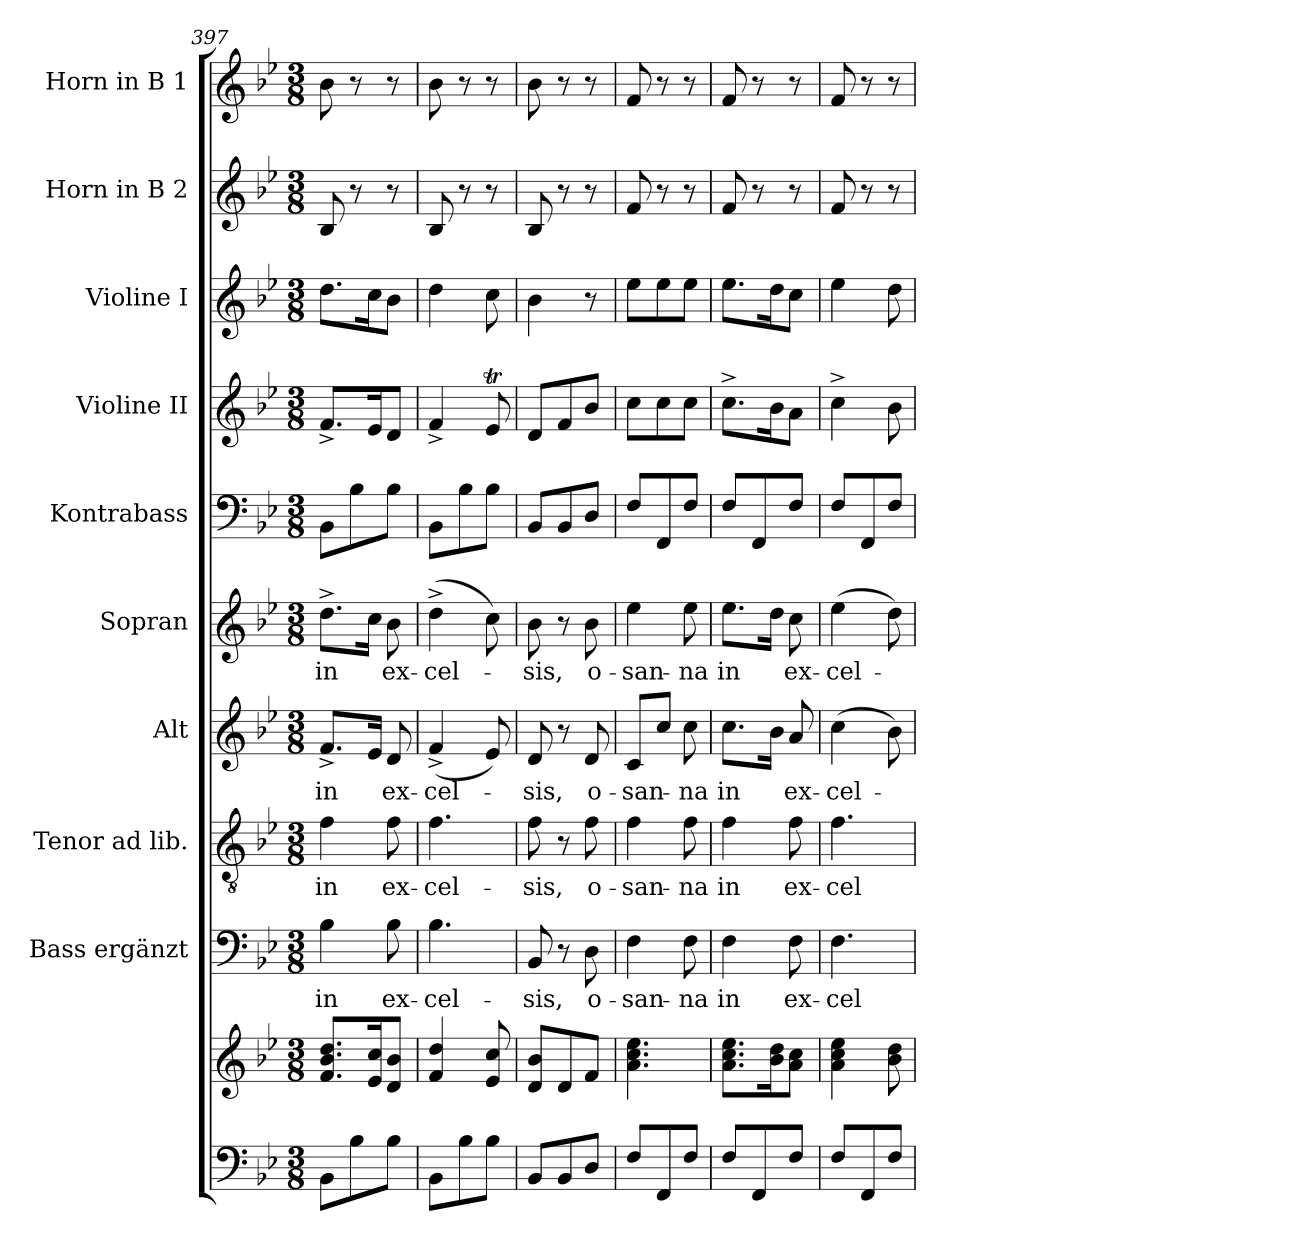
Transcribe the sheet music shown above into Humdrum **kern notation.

**kern	**kern	**kern	**text	**kern	**text	**kern	**text	**kern	**text	**kern	**kern	**kern	**kern	**kern
*part10	*part10	*part9	*part9	*part8	*part8	*part7	*part7	*part6	*part6	*part5	*part4	*part3	*part2	*part1
*staff11	*staff10	*staff9	*staff9	*staff8	*staff8	*staff7	*staff7	*staff6	*staff6	*staff5	*staff4	*staff3	*staff2	*staff1
*	*	*I"Bass ergänzt	*	*I"Tenor ad lib.	*	*I"Alt	*	*I"Sopran	*	*I"Kontrabass	*I"Violine II	*I"Violine I	*I"Horn in B 2	*I"Horn in B 1
*	*	*I'B.	*	*I'T.	*	*I'A.	*	*I'S.	*	*I'Kb.	*I'Vl. II	*I'Vl. I	*	*
*clefF4	*clefG2	*clefF4	*	*clefGv2	*	*clefG2	*	*clefG2	*	*clefF4	*clefG2	*clefG2	*clefG2	*clefG2
*	*	*	*	*	*	*	*	*	*	*ITrd7c12	*	*	*ITrd8c14	*ITrd8c14
*k[b-e-]	*k[b-e-]	*k[b-e-]	*	*k[b-e-]	*	*k[b-e-]	*	*k[b-e-]	*	*k[b-e-]	*k[b-e-]	*k[b-e-]	*k[b-e-]	*k[b-e-]
*B-:	*B-:	*B-:	*	*B-:	*	*B-:	*	*B-:	*	*B-:	*B-:	*B-:	*B-:	*B-:
*M3/8	*M3/8	*M3/8	*	*M3/8	*	*M3/8	*	*M3/8	*	*M3/8	*M3/8	*M3/8	*M3/8	*M3/8
=397	=397	=397	=397	=397	=397	=397	=397	=397	=397	=397	=397	=397	=397	=397
!	!	!	!LO:LY:b	!	!LO:LY:b	!	!LO:LY:b	!	!LO:LY:b	!	!	!	!	!
8BB-\L	8.f/ 8.b-/ 8.dd/L	4B-\	in	4f\	in	8.f^>/L	in	8.dd^>\L	in	8BBB-\L	8.f^</L	8.dd\L	8BB-/	8B-\
8B-\	.	.	.	.	.	.	.	.	.	8BB-\	.	.	8r	8r
.	16e-/ 16cc/k	.	.	.	.	16e-/Jk	.	16cc\Jk	.	.	16e-/k	16cc\k	.	.
!	!	!	!LO:LY:b	!	!LO:LY:b	!	!LO:LY:b	!	!LO:LY:b	!	!	!	!	!
8B-\J	8d/ 8b-/J	8B-\	ex-	8f\	ex-	8d/	ex-	8b-\	ex-	8BB-\J	8d/J	8b-\J	8r	8r
=398	=398	=398	=398	=398	=398	=398	=398	=398	=398	=398	=398	=398	=398	=398
!	!	!	!LO:LY:b	!	!LO:LY:b	!	!LO:LY:b	!	!LO:LY:b	!	!	!	!	!
8BB-\L	4f/ 4dd/	4.B-\	-cel-	4.f\	-cel-	(<4f^>/	-cel-	(>4dd^>\	-cel-	8BBB-\L	4f^</	4dd\	8BB-/	8B-\
8B-\	.	.	.	.	.	.	.	.	.	8BB-\	.	.	8r	8r
8B-\J	8e-/ 8cc/	.	.	.	.	8e-/)	.	8cc\)	.	8BB-\J	8e-T/	8cc\	8r	8r
=399	=399	=399	=399	=399	=399	=399	=399	=399	=399	=399	=399	=399	=399	=399
!	!	!	!LO:LY:b	!	!LO:LY:b	!	!LO:LY:b	!	!LO:LY:b	!	!	!	!	!
8BB-/L	8d/ 8b-/L	8BB-/	-sis,	8f\	-sis,	8d/	-sis,	8b-\	-sis,	8BBB-/L	8d/L	4b-\	8BB-/	8B-\
8BB-/	8d/	8r	.	8r	.	8r	.	8r	.	8BBB-/	8f/	.	8r	8r
!	!	!	!LO:LY:b	!	!LO:LY:b	!	!LO:LY:b	!	!LO:LY:b	!	!	!	!	!
8D/J	8f/J	8D\	o-	8f\	o-	8d/	o-	8b-\	o-	8DD/J	8b-/J	8r	8r	8r
=400	=400	=400	=400	=400	=400	=400	=400	=400	=400	=400	=400	=400	=400	=400
!	!	!	!LO:LY:b	!	!LO:LY:b	!	!LO:LY:b	!	!LO:LY:b	!	!	!	!	!
8F/L	4.a\ 4.cc\ 4.ee-\	4F\	-san-	4f\	-san-	8c/L	-san-	4ee-\	-san-	8FF/L	8cc\L	8ee-\L	8F/	8F/
8FF/	.	.	.	.	.	8cc/J	.	.	.	8FFF/	8cc\	8ee-\	8r	8r
!	!	!	!LO:LY:b	!	!LO:LY:b	!	!LO:LY:b	!	!LO:LY:b	!	!	!	!	!
8F/J	.	8F\	-na	8f\	-na	8cc\	-na	8ee-\	-na	8FF/J	8cc\J	8ee-\J	8r	8r
=401	=401	=401	=401	=401	=401	=401	=401	=401	=401	=401	=401	=401	=401	=401
!	!	!	!LO:LY:b	!	!LO:LY:b	!	!LO:LY:b	!	!LO:LY:b	!	!	!	!	!
8F/L	8.a\ 8.cc\ 8.ee-\L	4F\	in	4f\	in	8.cc\L	in	8.ee-\L	in	8FF/L	8.cc^>\L	8.ee-\L	8F/	8F/
8FF/	.	.	.	.	.	.	.	.	.	8FFF/	.	.	8r	8r
.	16b-\ 16dd\k	.	.	.	.	16b-\Jk	.	16dd\Jk	.	.	16b-\k	16dd\k	.	.
!	!	!	!LO:LY:b	!	!LO:LY:b	!	!LO:LY:b	!	!LO:LY:b	!	!	!	!	!
8F/J	8a\ 8cc\J	8F\	ex-	8f\	ex-	8a/	ex-	8cc\	ex-	8FF/J	8a\J	8cc\J	8r	8r
=402	=402	=402	=402	=402	=402	=402	=402	=402	=402	=402	=402	=402	=402	=402
!	!	!	!LO:LY:b	!	!LO:LY:b	!	!LO:LY:b	!	!LO:LY:b	!	!	!	!	!
8F/L	4a\ 4cc\ 4ee-\	4.F\	-cel-	4.f\	-cel-	(>4cc\	-cel-	(>4ee-\	-cel-	8FF/L	4cc^>\	4ee-\	8F/	8F/
8FF/	.	.	.	.	.	.	.	.	.	8FFF/	.	.	8r	8r
8F/J	8b-\ 8dd\	.	.	.	.	8b-\)	.	8dd\)	.	8FF/J	8b-\	8dd\	8r	8r
=	=	=	=	=	=	=	=	=	=	=	=	=	=	=
*-	*-	*-	*-	*-	*-	*-	*-	*-	*-	*-	*-	*-	*-	*-
